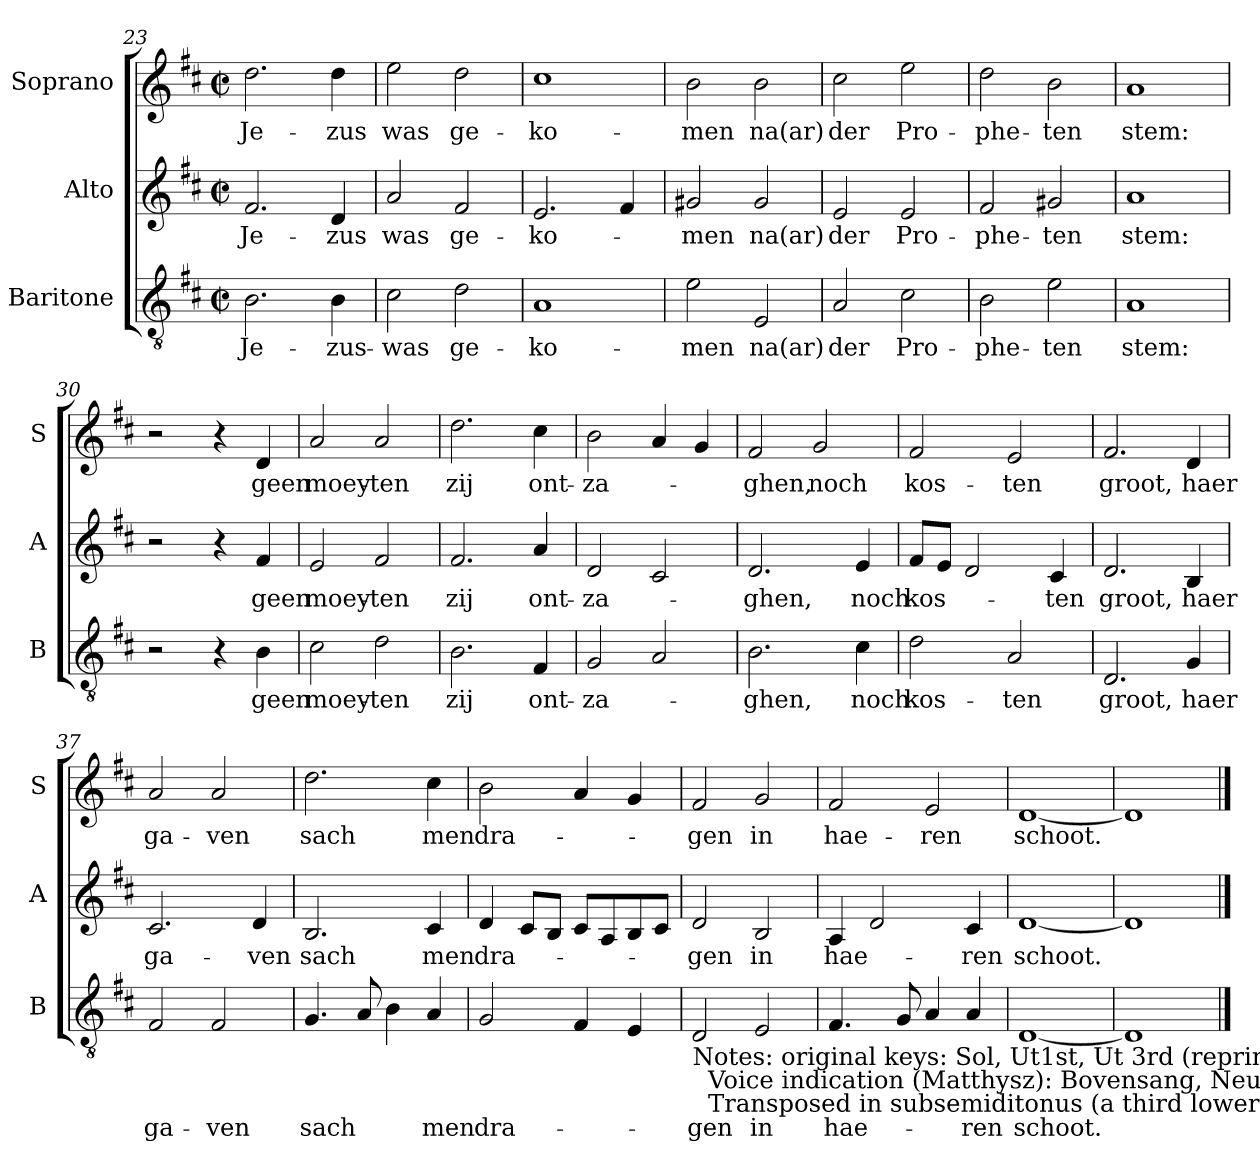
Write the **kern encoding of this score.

**kern	**text	**kern	**text	**kern	**text
*part3	*part3	*part2	*part2	*part1	*part1
*staff3	*staff3	*staff2	*staff2	*staff1	*staff1
*I"Baritone	*	*I"Alto	*	*I"Soprano	*
*I'B	*	*I'A	*	*I'S	*
*clefGv2	*	*clefG2	*	*clefG2	*
*k[f#c#]	*	*k[f#c#]	*	*k[f#c#]	*
*D:	*	*D:	*	*D:	*
*M2/2	*	*M2/2	*	*M2/2	*
*met(c|)	*	*met(c|)	*	*met(c|)	*
=23	=23	=23	=23	=23	=23
2.B\	Je-	2.f#/	Je-	2.dd\	Je-
4B\	-zus-	4d/	-zus	4dd\	-zus
=24	=24	=24	=24	=24	=24
2c#\	-was	2a/	was	2ee\	was
2d\	ge-	2f#/	ge-	2dd\	ge-
=25	=25	=25	=25	=25	=25
1A	-ko-	2.e/	-ko-	1cc#	-ko-
.	.	4f#/	.	.	.
=26	=26	=26	=26	=26	=26
2e\	-men	2g#X/	-men	2b\	-men
2E/	na(ar)	2g#/	na(ar)	2b\	na(ar)
!!LO:PB:g=z
=27	=27	=27	=27	=27	=27
2A/	der	2e/	der	2cc#\	der
2c#\	Pro-	2e/	Pro-	2ee\	Pro-
=28	=28	=28	=28	=28	=28
2B\	-phe-	2f#/	-phe-	2dd\	-phe-
2e\	-ten	2g#X/	-ten	2b\	-ten
=29	=29	=29	=29	=29	=29
1A	stem:	1a	stem:	1a	stem:
=30	=30	=30	=30	=30	=30
2r	.	2r	.	2r	.
4r	.	4r	.	4r	.
4B\	geen	4f#/	geen	4d/	geen
=31	=31	=31	=31	=31	=31
2c#\	moey-	2e/	moey-	2a/	moey-
2d\	-ten	2f#/	-ten	2a/	-ten
=32	=32	=32	=32	=32	=32
2.B\	zij	2.f#/	zij	2.dd\	zij
4F#/	ont-	4a/	ont-	4cc#\	ont-
!!LO:LB:g=z
=33	=33	=33	=33	=33	=33
2G/	-za-	2d/	-za-	2b\	-za-
2A/	.	2c#/	.	4a/	.
.	.	.	.	4g/	.
=34	=34	=34	=34	=34	=34
2.B\	-ghen,	2.d/	-ghen,	2f#/	-ghen,
.	.	.	.	2g/	noch
4c#\	noch	4e/	noch	.	.
=35	=35	=35	=35	=35	=35
2d\	kos-	8f#/L	kos-	2f#/	kos-
.	.	8e/J	.	.	.
.	.	2d/	.	.	.
2A/	-ten	.	.	2e/	-ten
.	.	4c#/	-ten	.	.
=36	=36	=36	=36	=36	=36
2.D/	groot,	2.d/	groot,	2.f#/	groot,
4G/	haer	4B/	haer	4d/	haer
=37	=37	=37	=37	=37	=37
2F#/	ga-	2.c#/	ga-	2a/	ga-
2F#/	-ven	.	.	2a/	-ven
.	.	4d/	-ven	.	.
=38	=38	=38	=38	=38	=38
4.G/	sach	2.B/	sach	2.dd\	sach
8A/	.	.	.	.	.
4B\	.	.	.	.	.
4A/	men	4c#/	men	4cc#\	men
!!LO:LB:g=z
=39	=39	=39	=39	=39	=39
2G/	dra-	4d/	dra-	2b\	dra-
.	.	8c#/L	.	.	.
.	.	8B/J	.	.	.
4F#/	.	8c#/L	.	4a/	.
.	.	8A/	.	.	.
4E/	.	8B/	.	4g/	.
.	.	8c#/J	.	.	.
=40	=40	=40	=40	=40	=40
!LO:TX:b:t=Notes&colon; original keys&colon; Sol, Ut1st, Ut 3rd (reprint P.Matthysz 1644)\n            Voice  indication (Matthysz)&colon; Bovensang, Neurie, Grontstem\n             Transposed in subsemiditonus (a third lower)	!	!	!	!	!
2D/	-gen	2d/	-gen	2f#/	-gen
2E/	in	2B/	in	2g/	in
=41	=41	=41	=41	=41	=41
4.F#/	hae-	4A/	hae-	2f#/	hae-
.	.	2d/	.	.	.
8G/	.	.	.	.	.
4A/	.	.	.	2e/	-ren
4A/	-ren	4c#/	-ren	.	.
=42	=42	=42	=42	=42	=42
[1D	schoot.	[1d	schoot.	[1d	schoot.
=43	=43	=43	=43	=43	=43
1D]	.	1d]	.	1d]	.
==	==	==	==	==	==
*-	*-	*-	*-	*-	*-
